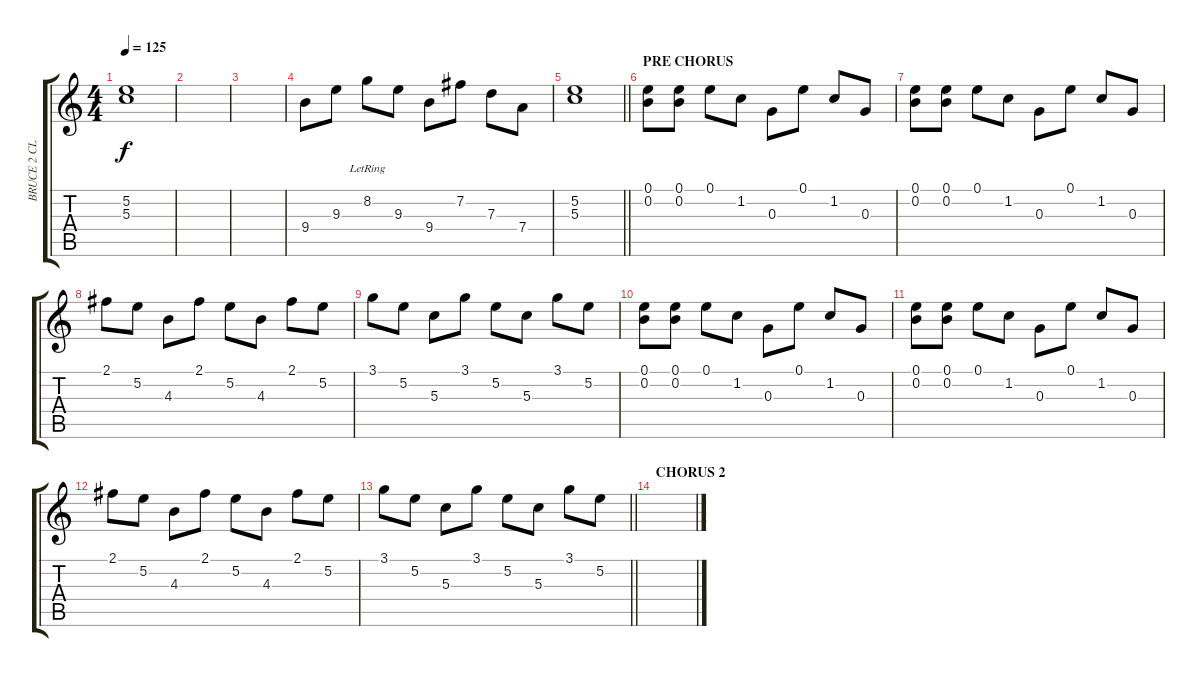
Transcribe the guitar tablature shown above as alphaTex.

\track ("BRUCE 2 CLEAN" "BRUCE 2 CL") {instrument electricguitarclean}
\staff {score tabs}
\tuning (E4 B3 G3 D3 A2 E2) {hide}
\ts (4 4)
\tempo 125
\clef g2
\ks c
(5.2 5.3).1{dy f} |
|
|
9.4.8 9.3.8 8.2{lr}.8 9.3.8 9.4.8 7.2.8 7.3.8 7.4.8 |
\barLineRight lightlight
(5.2 5.3).1 |
\section ("" "PRE CHORUS")
(0.1 0.2).8 (0.1 0.2).8 0.1.8 1.2.8 0.3.8 0.1.8 1.2.8 0.3.8 |
(0.1 0.2).8 (0.1 0.2).8 0.1.8 1.2.8 0.3.8 0.1.8 1.2.8 0.3.8 |
2.1.8 5.2.8 4.3.8 2.1.8 5.2.8 4.3.8 2.1.8 5.2.8 |
3.1.8 5.2.8 5.3.8 3.1.8 5.2.8 5.3.8 3.1.8 5.2.8 |
(0.1 0.2).8 (0.1 0.2).8 0.1.8 1.2.8 0.3.8 0.1.8 1.2.8 0.3.8 |
(0.1 0.2).8 (0.1 0.2).8 0.1.8 1.2.8 0.3.8 0.1.8 1.2.8 0.3.8 |
2.1.8 5.2.8 4.3.8 2.1.8 5.2.8 4.3.8 2.1.8 5.2.8 |
\barLineRight lightlight
3.1.8 5.2.8 5.3.8 3.1.8 5.2.8 5.3.8 3.1.8 5.2.8 |
\section ("" "CHORUS 2")
